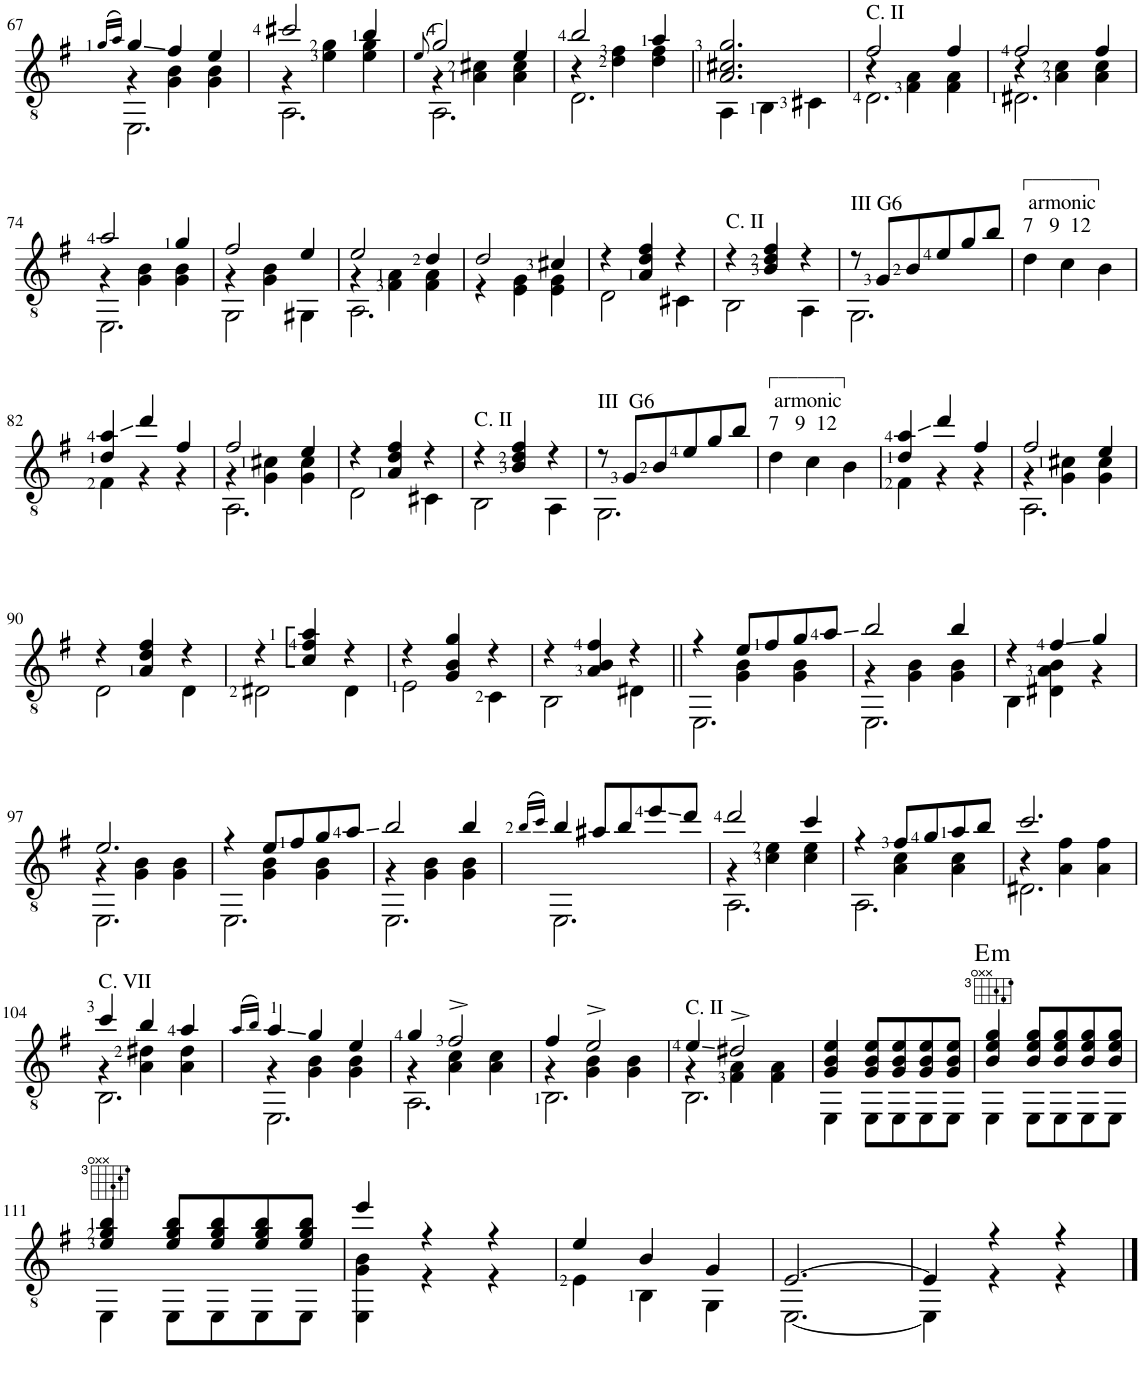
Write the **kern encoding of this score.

**kern	**harte
*part1	*part1
*staff1	*
*I"Guitar	*
*I'Guit.	*
!!LO:PB:g=z
*clefGv2	*
*k[f#]	*
*M3/4	*
=67	=67
(16qg/LL	.
16qa/JJ)	.
*^	*
*	*^	*
4g/	4r	2.EE\	.
4f#/	4G\ 4B\	.	.
4e/	4G\ 4B\	.	.
=68	=68	=68	=68
2cc#X/	4r	2.AA\	.
.	4e\ 4g\	.	.
4b/	4e\ 4g\	.	.
=69	=69	=69	=69
(8qe/	.	.	.
2g/)	4r	2.AA\	.
.	4A\ 4c#X\	.	.
4e/	4A\ 4c#\	.	.
=70	=70	=70	=70
2b/	4r	2.D\	.
.	4d\ 4f#\	.	.
4a/	4d\ 4f#\	.	.
*	*v	*v	*
=71	=71	=71
2.A/ 2.c#X/ 2.g/	4AA\	.
.	4BB\	.
.	4C#X\	.
=72	=72	=72
*	*^	*
!LO:TX:a:t=C. II	!	!	!
2f#/	4r	2.D\	.
.	4F#\ 4A\	.	.
4f#/	4F#\ 4A\	.	.
=73	=73	=73	=73
2f#/	4r	2.D#X\	.
.	4A\ 4c\	.	.
4f#/	4A\ 4c\	.	.
!!LO:LB:g=z	!!	!!
=74	=74	=74	=74
2a/	4r	2.EE\	.
.	4G\ 4B\	.	.
4g/	4G\ 4B\	.	.
=75	=75	=75	=75
2f#/	4r	2GG\	.
.	4G\ 4B\	.	.
4e/	4ryy	4GG#X\	.
=76	=76	=76	=76
2e/	4r	2.AA\	.
.	4F#\ 4A\	.	.
4d/	4F#\ 4A\	.	.
*	*v	*v	*
=77	=77	=77
2d/	4r	.
.	4E\ 4G\	.
4c#X/	4E\ 4G\	.
=78	=78	=78
4r	2D\	.
4A/ 4d/ 4f#/	.	.
4r	4C#X\	.
=79	=79	=79
!LO:TX:a:t=C. II	!	!
4r	2BB\	.
4B/ 4d/ 4f#/	.	.
4r	4AA\	.
=80	=80	=80
!LO:TX:a:t=III G6	!	!
8r	2.GG\	.
8G/L	.	.
8B/	.	.
8e/	.	.
8g/	.	.
8b/J	.	.
*v	*v	*
=81	=81
!LO:TX:a:t=┌───┐	!
!LO:TX:a:t=armonic	!
!LO:TX:a:t=7   9  12	!
4d\	.
4c\	.
4B\	.
!!LO:LB:g=z
=82	=82
*^	*
4d/ 4a/	4F#\	.
4dd/	4r	.
4f#/	4r	.
=83	=83	=83
*	*^	*
2f#/	4r	2.AA\	.
.	4G\ 4c#X\	.	.
4e/	4G\ 4c#\	.	.
*	*v	*v	*
=84	=84	=84
4r	2D\	.
4A/ 4d/ 4f#/	.	.
4r	4C#X\	.
=85	=85	=85
!LO:TX:a:t=C. II	!	!
4r	2BB\	.
4B/ 4d/ 4f#/	.	.
4r	4AA\	.
=86	=86	=86
!LO:TX:a:t=III  G6	!	!
8r	2.GG\	.
8G/L	.	.
8B/	.	.
8e/	.	.
8g/	.	.
8b/J	.	.
*v	*v	*
=87	=87
!LO:TX:a:t=┌───┐	!
!LO:TX:a:t=armonic	!
!LO:TX:a:t=7   9  12	!
4d\	.
4c\	.
4B\	.
=88	=88
*^	*
4d/ 4a/	4F#\	.
4dd/	4r	.
4f#/	4r	.
=89	=89	=89
*	*^	*
2f#/	4r	2.AA\	.
.	4G\ 4c#X\	.	.
4e/	4G\ 4c#\	.	.
*	*v	*v	*
!!LO:LB:g=z
=90	=90	=90
4r	2D\	.
4A/ 4d/ 4f#/	.	.
4r	4D\	.
=91	=91	=91
4r	2D#X\	.
4c/: 4f#/: 4a/:	.	.
4r	4D#\	.
=92	=92	=92
4r	2E\	.
4G/ 4B/ 4g/	.	.
4r	4C\	.
=93	=93	=93
4r	2BB\	.
4A/ 4B/ 4f#/	.	.
4r	4D#X\	.
=94||	=94||	=94||
*	*^	*
4r	4ryy	2.EE\	.
8e/L	4G\ 4B\	.	.
8f#/	.	.	.
8g/	4G\ 4B\	.	.
8a/J	.	.	.
=95	=95	=95	=95
2b/	4r	2.EE\	.
.	4G\ 4B\	.	.
4b/	4G\ 4B\	.	.
*	*v	*v	*
=96	=96	=96
4r	4BB\	.
4f#/	4D#X\ 4A\ 4B\	.
4g/	4r	.
!!LO:LB:g=z	!!
=97	=97	=97
*	*^	*
2.e/	4r	2.EE\	.
.	4G\ 4B\	.	.
.	4G\ 4B\	.	.
=98	=98	=98	=98
4r	4ryy	2.EE\	.
8e/L	4G\ 4B\	.	.
8f#/	.	.	.
8g/	4G\ 4B\	.	.
8a/J	.	.	.
=99	=99	=99	=99
2b/	4r	2.EE\	.
.	4G\ 4B\	.	.
4b/	4G\ 4B\	.	.
*v	*v	*v	*
=100	=100
(16qb/LL	.
16qcc/JJ)	.
*^	*
4b/	2.EE\	.
8a#X/L	.	.
8b/	.	.
8ee/	.	.
8dd/J	.	.
=101	=101	=101
*	*^	*
2dd/	4r	2.AA\	.
.	4c\ 4e\	.	.
4cc/	4c\ 4e\	.	.
=102	=102	=102	=102
4r	4ryy	2.AA\	.
8f#/L	4A\ 4c\	.	.
8g/	.	.	.
8a/	4A\ 4c\	.	.
8b/J	.	.	.
=103	=103	=103	=103
2.cc/	4r	2.D#X\	.
.	4A\ 4f#\	.	.
.	4A\ 4f#\	.	.
!!LO:LB:g=z	!!	!!
=104	=104	=104	=104
!LO:TX:a:t=C. VII	!	!	!
4cc/	4r	2.BB\	.
4b/	4A\ 4d#X\	.	.
4a/	4A\ 4d#\	.	.
=105	=105	=105	=105
(16qa/LL	.	.	.
16qb/JJ)	.	.	.
4a/	4r	2.EE\	.
4g/	4G\ 4B\	.	.
4e/	4G\ 4B\	.	.
=106	=106	=106	=106
4g/	4r	2.AA\	.
2f#^/	4A\ 4c\	.	.
.	4A\ 4c\	.	.
=107	=107	=107	=107
4f#/	4r	2.BB\	.
2e^/	4G\ 4B\	.	.
.	4G\ 4B\	.	.
=108	=108	=108	=108
!LO:TX:a:t=C. II	!	!	!
4e/	4r	2.BB\	.
2d#X^/	4F#\ 4A\	.	.
.	4F#\ 4A\	.	.
*	*v	*v	*
=109	=109	=109
4G/ 4B/ 4e/	4EE\	.
8G/ 8B/ 8e/L	8EE\L	.
8G/ 8B/ 8e/	8EE\	.
8G/ 8B/ 8e/	8EE\	.
8G/ 8B/ 8e/J	8EE\J	.
=110	=110	=110
!	!	!LO:H:kt=m
4B/ 4e/ 4g/	4EE\	E:min
8B/ 8e/ 8g/L	8EE\L	.
8B/ 8e/ 8g/	8EE\	.
8B/ 8e/ 8g/	8EE\	.
8B/ 8e/ 8g/J	8EE\J	.
!!LO:LB:g=z	!!
=111	=111	=111
4e/ 4g/ 4b/	4EE\	.
8e/ 8g/ 8b/L	8EE\L	.
8e/ 8g/ 8b/	8EE\	.
8e/ 8g/ 8b/	8EE\	.
8e/ 8g/ 8b/J	8EE\J	.
=112	=112	=112
4ee/	4EE\ 4G\ 4B\	.
4r	4r	.
4r	4r	.
=113	=113	=113
4e/	4E\	.
4B/	4BB\	.
4G/	4GG\	.
=114	=114	=114
[2.E/	[2.EE\	.
=115	=115	=115
4E/]	4EE\]	.
4r	4r	.
4r	4r	.
*v	*v	*
==	==
*-	*-
